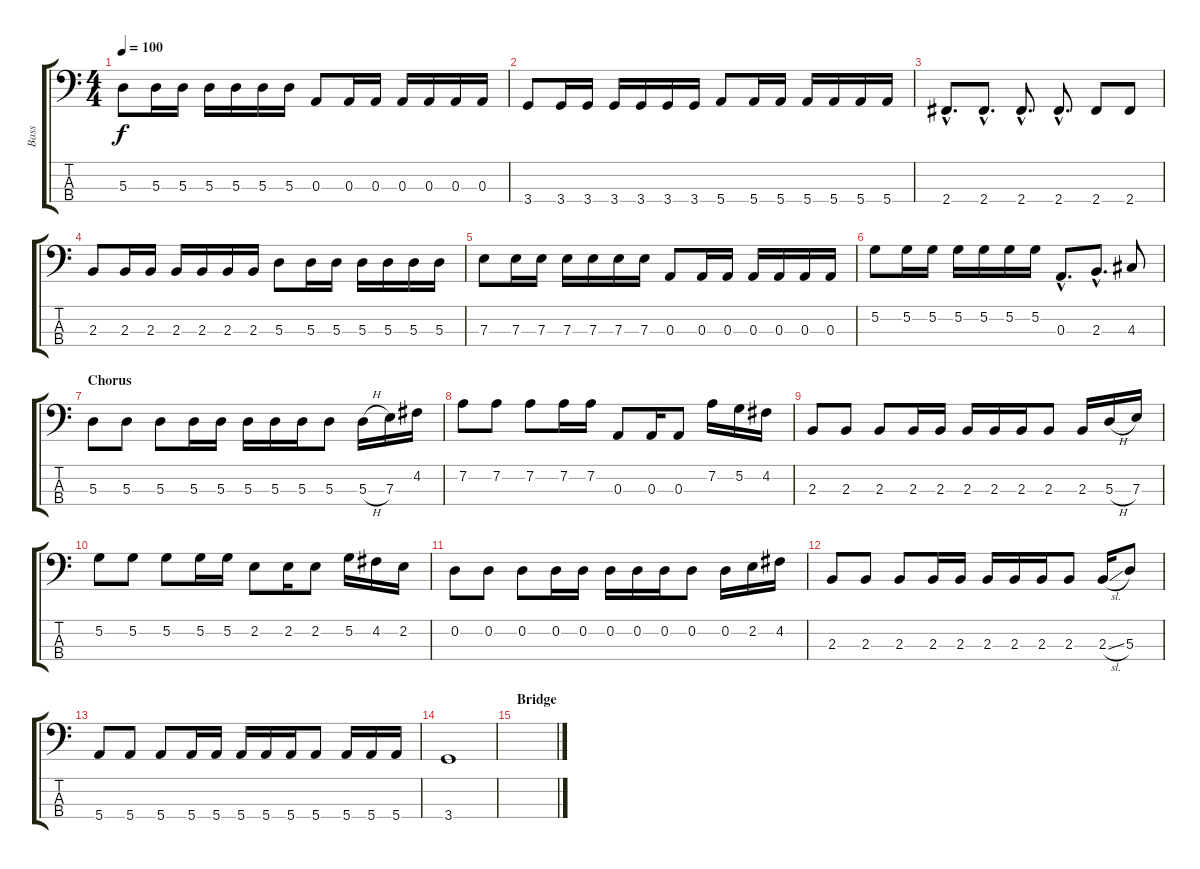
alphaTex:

\track ("Bass" "Bass") {instrument electricbassfinger}
\staff {score tabs}
\tuning (G2 D2 A1 E1) {hide}
\ts (4 4)
\tempo 100
\clef f4
\ks c
5.3.8{dy f} 5.3.16 5.3.16 5.3.16 5.3.16 5.3.16 5.3.16 0.3.8 0.3.16 0.3.16 0.3.16 0.3.16 0.3.16 0.3.16 |
3.4.8 3.4.16 3.4.16 3.4.16 3.4.16 3.4.16 3.4.16 5.4.8 5.4.16 5.4.16 5.4.16 5.4.16 5.4.16 5.4.16 |
2.4{hac}.8{d} 2.4{hac}.8{d} 2.4{hac}.8{d} 2.4{hac}.8{d} 2.4.8 2.4.8 |
2.3.8 2.3.16 2.3.16 2.3.16 2.3.16 2.3.16 2.3.16 5.3.8 5.3.16 5.3.16 5.3.16 5.3.16 5.3.16 5.3.16 |
7.3.8 7.3.16 7.3.16 7.3.16 7.3.16 7.3.16 7.3.16 0.3.8 0.3.16 0.3.16 0.3.16 0.3.16 0.3.16 0.3.16 |
5.2.8 5.2.16 5.2.16 5.2.16 5.2.16 5.2.16 5.2.16 0.3{hac}.8{d} 2.3{hac}.8{d} 4.3.8 |
\section ("" "Chorus")
5.3.8 5.3.8 5.3.8 5.3.16 5.3.16 5.3.16 5.3.16 5.3.16 5.3.8 5.3{h}.16 7.3.16 4.2.16 |
7.2.8 7.2.8 7.2.8 7.2.16 7.2.16 0.3.8 0.3.16 0.3.8 7.2.16 5.2.16 4.2.16 |
2.3.8 2.3.8 2.3.8 2.3.16 2.3.16 2.3.16 2.3.16 2.3.16 2.3.8 2.3.16 5.3{h}.16 7.3.16 |
5.2.8 5.2.8 5.2.8 5.2.16 5.2.16 2.2.8 2.2.16 2.2.8 5.2.16 4.2.16 2.2.16 |
0.2.8 0.2.8 0.2.8 0.2.16 0.2.16 0.2.16 0.2.16 0.2.16 0.2.8 0.2.16 2.2.16 4.2.16 |
2.3.8 2.3.8 2.3.8 2.3.16 2.3.16 2.3.16 2.3.16 2.3.16 2.3.8 2.3{sl}.16 5.3.8 |
5.4.8 5.4.8 5.4.8 5.4.16 5.4.16 5.4.16 5.4.16 5.4.16 5.4.8 5.4.16 5.4.16 5.4.16 |
3.4.1 |
\section ("" "Bridge")
